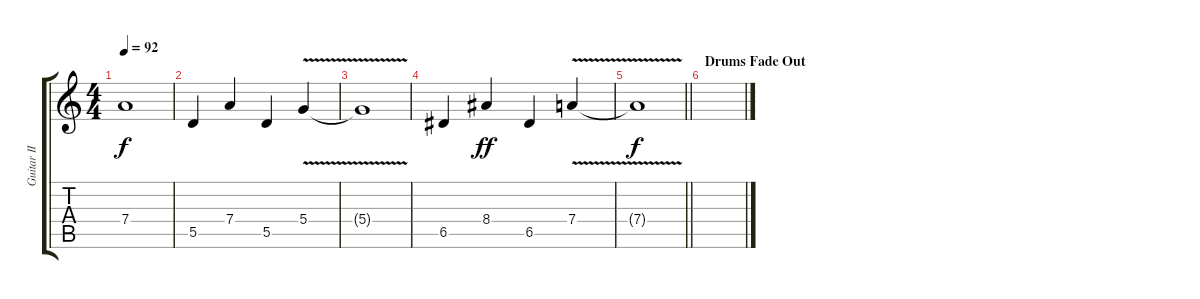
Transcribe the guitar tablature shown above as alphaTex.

\track ("Guitar II" "Guitar II") {instrument distortionguitar}
\staff {score tabs}
\tuning (E4 B3 G3 D3 A2 E2) {hide}
\ts (4 4)
\tempo 92
\clef g2
\ks c
7.4{t}.1{dy f} |
5.5.4{balance 0} 7.4.4 5.5.4 5.4{v}.4 |
5.4{t}.1 |
6.5.4{balance 16} 8.4.4{dy ff} 6.5.4 7.4{v}.4 |
\barLineRight lightlight
7.4{t}.1{dy f} |
\section ("" "Drums Fade Out")
